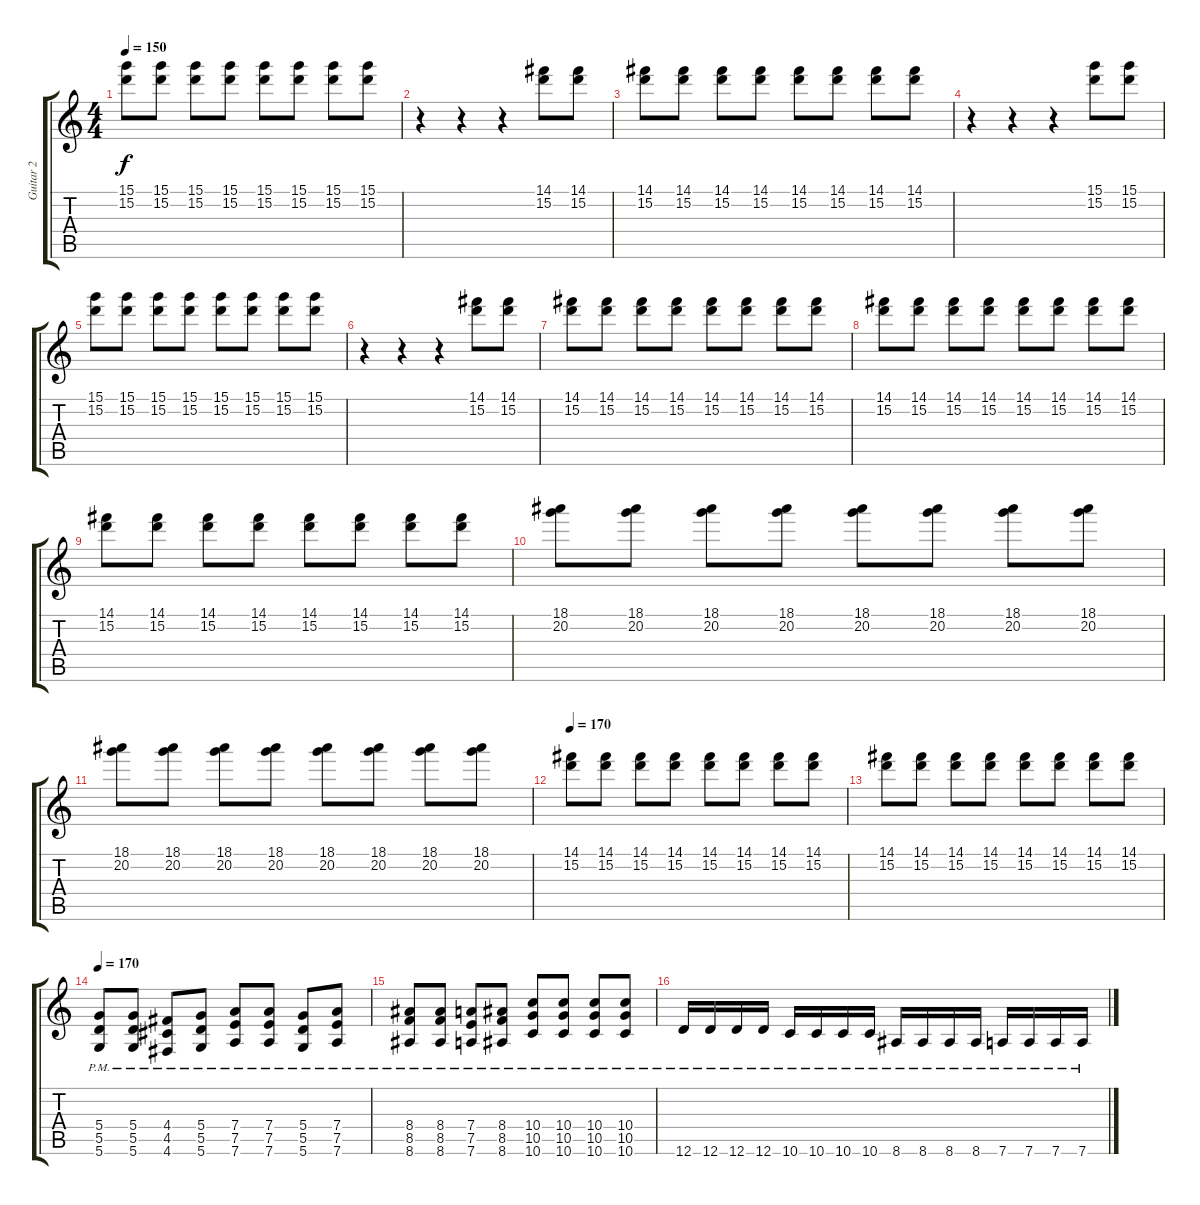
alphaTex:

\track ("Guitar 2" "Guitar 2") {instrument distortionguitar}
\staff {score tabs}
\tuning (E4 B3 G3 D3 A2 D2) {hide}
\ts (4 4)
\tempo 150
\clef g2
\ks c
(15.1 15.2).8{dy f} (15.1 15.2).8 (15.1 15.2).8 (15.1 15.2).8 (15.1 15.2).8 (15.1 15.2).8 (15.1 15.2).8 (15.1 15.2).8 |
r.4 r.4 r.4 (14.1 15.2).8 (14.1 15.2).8 |
(14.1 15.2).8 (14.1 15.2).8 (14.1 15.2).8 (14.1 15.2).8 (14.1 15.2).8 (14.1 15.2).8 (14.1 15.2).8 (14.1 15.2).8 |
r.4 r.4 r.4 (15.1 15.2).8 (15.1 15.2).8 |
(15.1 15.2).8 (15.1 15.2).8 (15.1 15.2).8 (15.1 15.2).8 (15.1 15.2).8 (15.1 15.2).8 (15.1 15.2).8 (15.1 15.2).8 |
r.4 r.4 r.4 (14.1 15.2).8 (14.1 15.2).8 |
(14.1 15.2).8 (14.1 15.2).8 (14.1 15.2).8 (14.1 15.2).8 (14.1 15.2).8 (14.1 15.2).8 (14.1 15.2).8 (14.1 15.2).8 |
(14.1 15.2).8 (14.1 15.2).8 (14.1 15.2).8 (14.1 15.2).8 (14.1 15.2).8 (14.1 15.2).8 (14.1 15.2).8 (14.1 15.2).8 |
(14.1 15.2).8 (14.1 15.2).8 (14.1 15.2).8 (14.1 15.2).8 (14.1 15.2).8 (14.1 15.2).8 (14.1 15.2).8 (14.1 15.2).8 |
(18.1 20.2).8 (18.1 20.2).8 (18.1 20.2).8 (18.1 20.2).8 (18.1 20.2).8 (18.1 20.2).8 (18.1 20.2).8 (18.1 20.2).8 |
(18.1 20.2).8 (18.1 20.2).8 (18.1 20.2).8 (18.1 20.2).8 (18.1 20.2).8 (18.1 20.2).8 (18.1 20.2).8 (18.1 20.2).8 |
\tempo 170
(14.1 15.2).8 (14.1 15.2).8 (14.1 15.2).8 (14.1 15.2).8 (14.1 15.2).8 (14.1 15.2).8 (14.1 15.2).8 (14.1 15.2).8 |
(14.1 15.2).8 (14.1 15.2).8 (14.1 15.2).8 (14.1 15.2).8 (14.1 15.2).8 (14.1 15.2).8 (14.1 15.2).8 (14.1 15.2).8 |
\tempo 170
(5.4{pm} 5.5{pm} 5.6{pm}).8{instrument distortionguitar} (5.4{pm} 5.5{pm} 5.6{pm}).8 (4.4{pm} 4.5{pm} 4.6{pm}).8 (5.4{pm} 5.5{pm} 5.6{pm}).8 (7.4{pm} 7.5{pm} 7.6{pm}).8 (7.4{pm} 7.5{pm} 7.6{pm}).8 (5.4{pm} 5.5{pm} 5.6{pm}).8 (7.4{pm} 7.5{pm} 7.6{pm}).8 |
(8.4{pm} 8.5{pm} 8.6{pm}).8 (8.4{pm} 8.5{pm} 8.6{pm}).8 (7.4{pm} 7.5{pm} 7.6{pm}).8 (8.4{pm} 8.5{pm} 8.6{pm}).8 (10.4{pm} 10.5{pm} 10.6{pm}).8 (10.4{pm} 10.5{pm} 10.6{pm}).8 (10.4{pm} 10.5{pm} 10.6{pm}).8 (10.4{pm} 10.5{pm} 10.6{pm}).8 |
12.6{pm}.16 12.6{pm}.16 12.6{pm}.16 12.6{pm}.16 10.6{pm}.16 10.6{pm}.16 10.6{pm}.16 10.6{pm}.16 8.6{pm}.16 8.6{pm}.16 8.6{pm}.16 8.6{pm}.16 7.6{pm}.16 7.6{pm}.16 7.6{pm}.16 7.6{pm}.16
